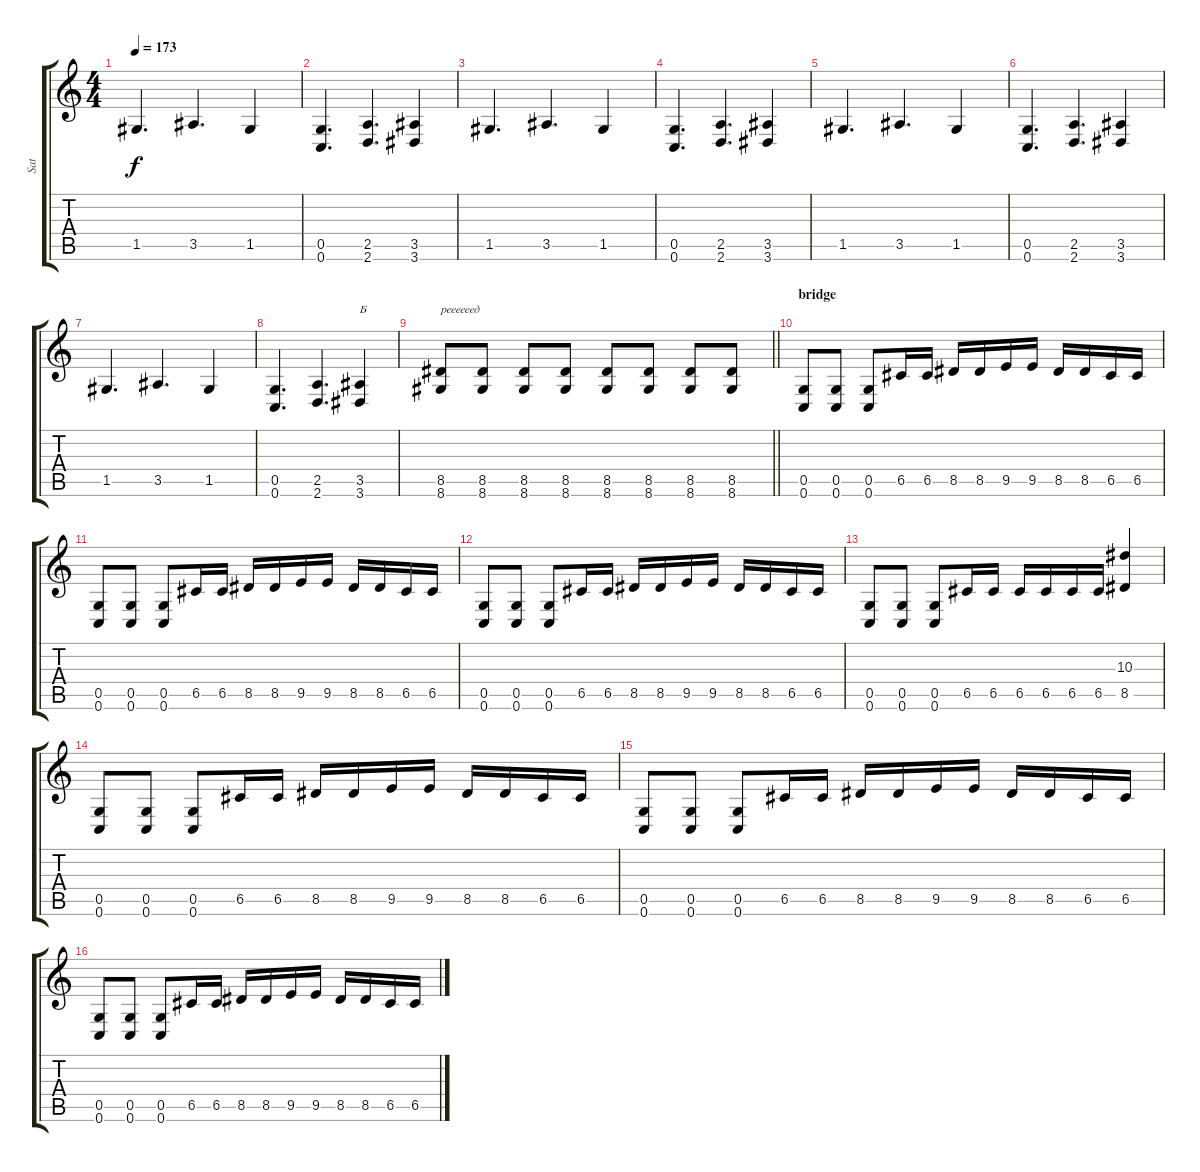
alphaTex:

\track ("Sat" "Sat") {instrument distortionguitar}
\staff {score tabs}
\tuning (D4 A3 F3 C3 G2 C2) {hide}
\ts (4 4)
\tempo 173
\clef g2
\ks c
1.5.4{d dy f} 3.5.4{d} 1.5.4 |
(0.5 0.6).4{d} (2.5 2.6).4{d} (3.5 3.6).4 |
1.5.4{d} 3.5.4{d} 1.5.4 |
(0.5 0.6).4{d} (2.5 2.6).4{d} (3.5 3.6).4 |
1.5.4{d} 3.5.4{d} 1.5.4 |
(0.5 0.6).4{d} (2.5 2.6).4{d} (3.5 3.6).4 |
1.5.4{d} 3.5.4{d} 1.5.4 |
(0.5 0.6).4{d} (2.5 2.6).4{d} (3.5 3.6).4{txt "Б"} |
\barLineRight lightlight
(8.5 8.6).8{txt "реееееед"} (8.5 8.6).8 (8.5 8.6).8 (8.5 8.6).8 (8.5 8.6).8 (8.5 8.6).8 (8.5 8.6).8 (8.5 8.6).8 |
\section ("" "bridge ")
(0.5 0.6).8 (0.5 0.6).8 (0.5 0.6).8 6.5.16 6.5.16 8.5.16 8.5.16 9.5.16 9.5.16 8.5.16 8.5.16 6.5.16 6.5.16 |
(0.5 0.6).8 (0.5 0.6).8 (0.5 0.6).8 6.5.16 6.5.16 8.5.16 8.5.16 9.5.16 9.5.16 8.5.16 8.5.16 6.5.16 6.5.16 |
(0.5 0.6).8 (0.5 0.6).8 (0.5 0.6).8 6.5.16 6.5.16 8.5.16 8.5.16 9.5.16 9.5.16 8.5.16 8.5.16 6.5.16 6.5.16 |
(0.5 0.6).8 (0.5 0.6).8 (0.5 0.6).8 6.5.16 6.5.16 6.5.16 6.5.16 6.5.16 6.5.16 (10.3 8.5).4 |
(0.5 0.6).8 (0.5 0.6).8 (0.5 0.6).8 6.5.16 6.5.16 8.5.16 8.5.16 9.5.16 9.5.16 8.5.16 8.5.16 6.5.16 6.5.16 |
(0.5 0.6).8 (0.5 0.6).8 (0.5 0.6).8 6.5.16 6.5.16 8.5.16 8.5.16 9.5.16 9.5.16 8.5.16 8.5.16 6.5.16 6.5.16 |
(0.5 0.6).8 (0.5 0.6).8 (0.5 0.6).8 6.5.16 6.5.16 8.5.16 8.5.16 9.5.16 9.5.16 8.5.16 8.5.16 6.5.16 6.5.16
